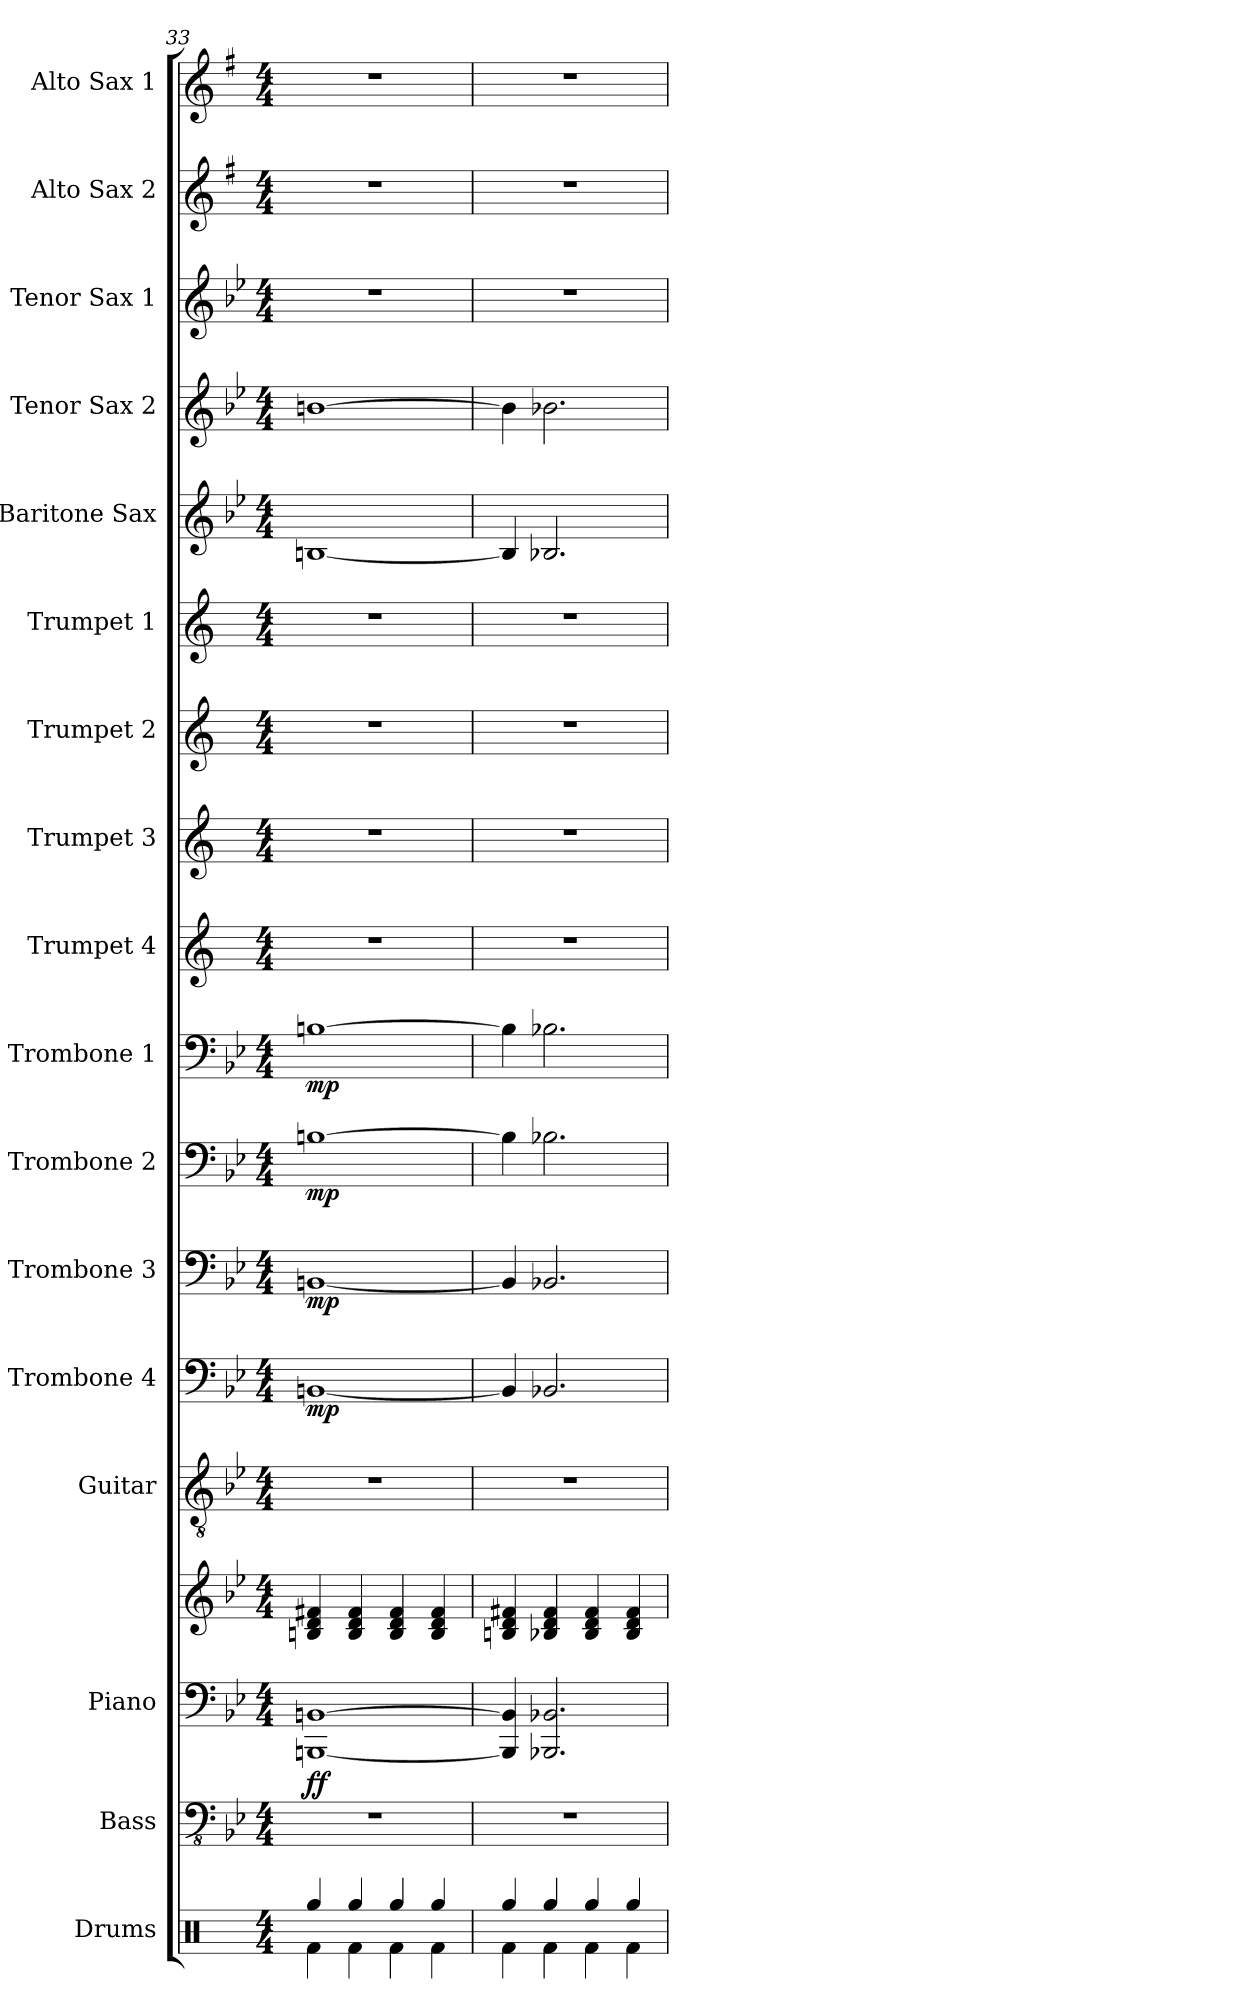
**kern	**kern	**kern	**kern	**dynam	**kern	**kern	**dynam	**kern	**dynam	**kern	**dynam	**kern	**dynam	**kern	**kern	**kern	**kern	**kern	**kern	**kern	**kern	**kern
*part17	*part16	*part15	*part15	*part15	*part14	*part13	*part13	*part12	*part12	*part11	*part11	*part10	*part10	*part9	*part8	*part7	*part6	*part5	*part4	*part3	*part2	*part1
*staff18	*staff17	*staff16	*staff15	*staff15/16	*staff14	*staff13	*staff13	*staff12	*staff12	*staff11	*staff11	*staff10	*staff10	*staff9	*staff8	*staff7	*staff6	*staff5	*staff4	*staff3	*staff2	*staff1
*I"Drums	*I"Bass	*I"Piano	*	*	*I"Guitar	*I"Trombone 4	*	*I"Trombone 3	*	*I"Trombone 2	*	*I"Trombone 1	*	*I"Trumpet 4	*I"Trumpet 3	*I"Trumpet 2	*I"Trumpet 1	*I"Baritone Sax	*I"Tenor Sax 2	*I"Tenor Sax 1	*I"Alto Sax 2	*I"Alto Sax 1
*I'Drums	*I'Bass	*I'Piano	*	*	*I'Gtr.	*I'Tbn. 4	*	*I'Tbn. 3	*	*I'Tbn. 2	*	*I'Tbn. 1	*	*I'Tpt. 4	*I'Tpt. 3	*I'Tpt. 2	*I'Tpt. 1	*I'Bari	*I'Tenor 2	*I'Tenor 1	*I'Alto 2	*I'Alto 1
*clefX	*clefFv4	*clefF4	*clefG2	*	*clefGv2	*clefF4	*	*clefF4	*	*clefF4	*	*clefF4	*	*clefG2	*clefG2	*clefG2	*clefG2	*clefG2	*clefG2	*clefG2	*clefG2	*clefG2
*	*	*	*	*	*	*	*	*	*	*	*	*	*	*ITrd1c2	*ITrd1c2	*ITrd1c2	*ITrd1c2	*ITrd12c21	*ITrd8c14	*ITrd8c14	*ITrd5c9	*ITrd5c9
*k[]	*k[b-e-]	*k[b-e-]	*k[b-e-]	*	*k[b-e-]	*k[b-e-]	*	*k[b-e-]	*	*k[b-e-]	*	*k[b-e-]	*	*k[b-e-]	*k[b-e-]	*k[b-e-]	*k[b-e-]	*k[b-e-]	*k[b-e-]	*k[b-e-]	*k[b-e-]	*k[b-e-]
*M4/4	*M4/4	*M4/4	*M4/4	*	*M4/4	*M4/4	*	*M4/4	*	*M4/4	*	*M4/4	*	*M4/4	*M4/4	*M4/4	*M4/4	*M4/4	*M4/4	*M4/4	*M4/4	*M4/4
=33	=33	=33	=33	=33	=33	=33	=33	=33	=33	=33	=33	=33	=33	=33	=33	=33	=33	=33	=33	=33	=33	=33
*^	*	*	*	*	*	*	*	*	*	*	*	*	*	*	*	*	*	*	*	*	*	*
!	!	!	!	!	!LO:DY:b=2	!	!	!	!	!	!	!	!	!	!	!	!	!	!	!	!	!	!
!	!	!	!	!	!LO:DY:n=1:b	!	!	!LO:DY:b	!	!LO:DY:b	!	!LO:DY:b	!	!LO:DY:b	!	!	!	!	!	!	!	!	!
4Rgg/	4Rf\	1r	[1BBBn [1BBn	4Bn/ 4d/ 4f#X/	f f	1r	[1BBn	mp	[1BBn	mp	[1Bn	mp	[1Bn	mp	1r	1r	1r	1r	[1BBn	[1Bn	1r	1r	1r
4Rgg/	4Rf\	.	.	4B/ 4d/ 4f#/	.	.	.	.	.	.	.	.	.	.	.	.	.	.	.	.	.	.	.
4Rgg/	4Rf\	.	.	4B/ 4d/ 4f#/	.	.	.	.	.	.	.	.	.	.	.	.	.	.	.	.	.	.	.
4Rgg/	4Rf\	.	.	4B/ 4d/ 4f#/	.	.	.	.	.	.	.	.	.	.	.	.	.	.	.	.	.	.	.
=34	=34	=34	=34	=34	=34	=34	=34	=34	=34	=34	=34	=34	=34	=34	=34	=34	=34	=34	=34	=34	=34	=34	=34
4Rgg/	4Rf\	1r	4BBB/] 4BB/]	4Bn/ 4d/ 4f#X/	.	1r	4BB/]	.	4BB/]	.	4B\]	.	4B\]	.	1r	1r	1r	1r	4BB/]	4B\]	1r	1r	1r
4Rgg/	4Rf\	.	2.BBB-X/ 2.BB-X/	4B-X/ 4d/ 4f#/	.	.	2.BB-X/	.	2.BB-X/	.	2.B-X\	.	2.B-X\	.	.	.	.	.	2.BB-X/	2.B-X\	.	.	.
4Rgg/	4Rf\	.	.	4B-/ 4d/ 4f#/	.	.	.	.	.	.	.	.	.	.	.	.	.	.	.	.	.	.	.
4Rgg/	4Rf\	.	.	4B-/ 4d/ 4f#/	.	.	.	.	.	.	.	.	.	.	.	.	.	.	.	.	.	.	.
*v	*v	*	*	*	*	*	*	*	*	*	*	*	*	*	*	*	*	*	*	*	*	*	*
=	=	=	=	=	=	=	=	=	=	=	=	=	=	=	=	=	=	=	=	=	=	=
*-	*-	*-	*-	*-	*-	*-	*-	*-	*-	*-	*-	*-	*-	*-	*-	*-	*-	*-	*-	*-	*-	*-
